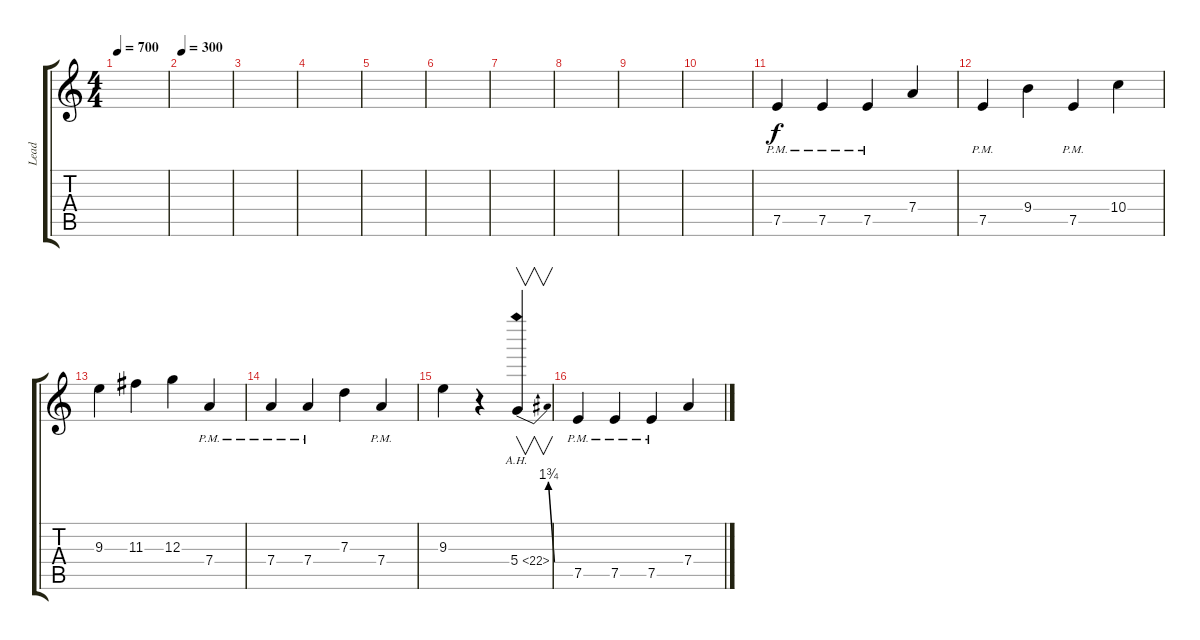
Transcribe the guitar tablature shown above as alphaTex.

\track ("Lead" "Lead") {instrument overdrivenguitar}
\staff {score tabs}
\tuning (E4 B3 G3 D3 A2 E2) {hide}
\ts (4 4)
\tempo 700
\clef g2
\ks c
|
\tempo 300
|
|
|
|
|
|
|
|
|
7.5{pm}.4 7.5{pm}.4 7.5{pm}.4 7.4.4 |
7.5{pm}.4 9.4.4 7.5{pm}.4 10.4.4 |
9.3.4 11.3.4 12.3.4 7.4{pm}.4 |
7.4{pm}.4 7.4{pm}.4 7.3.4 7.4{pm}.4 |
9.3.4 r.4 5.4{be (bend 0 0 60 7) ah 17}.4{v} |
7.5{pm}.4 7.5{pm}.4 7.5{pm}.4 7.4.4
